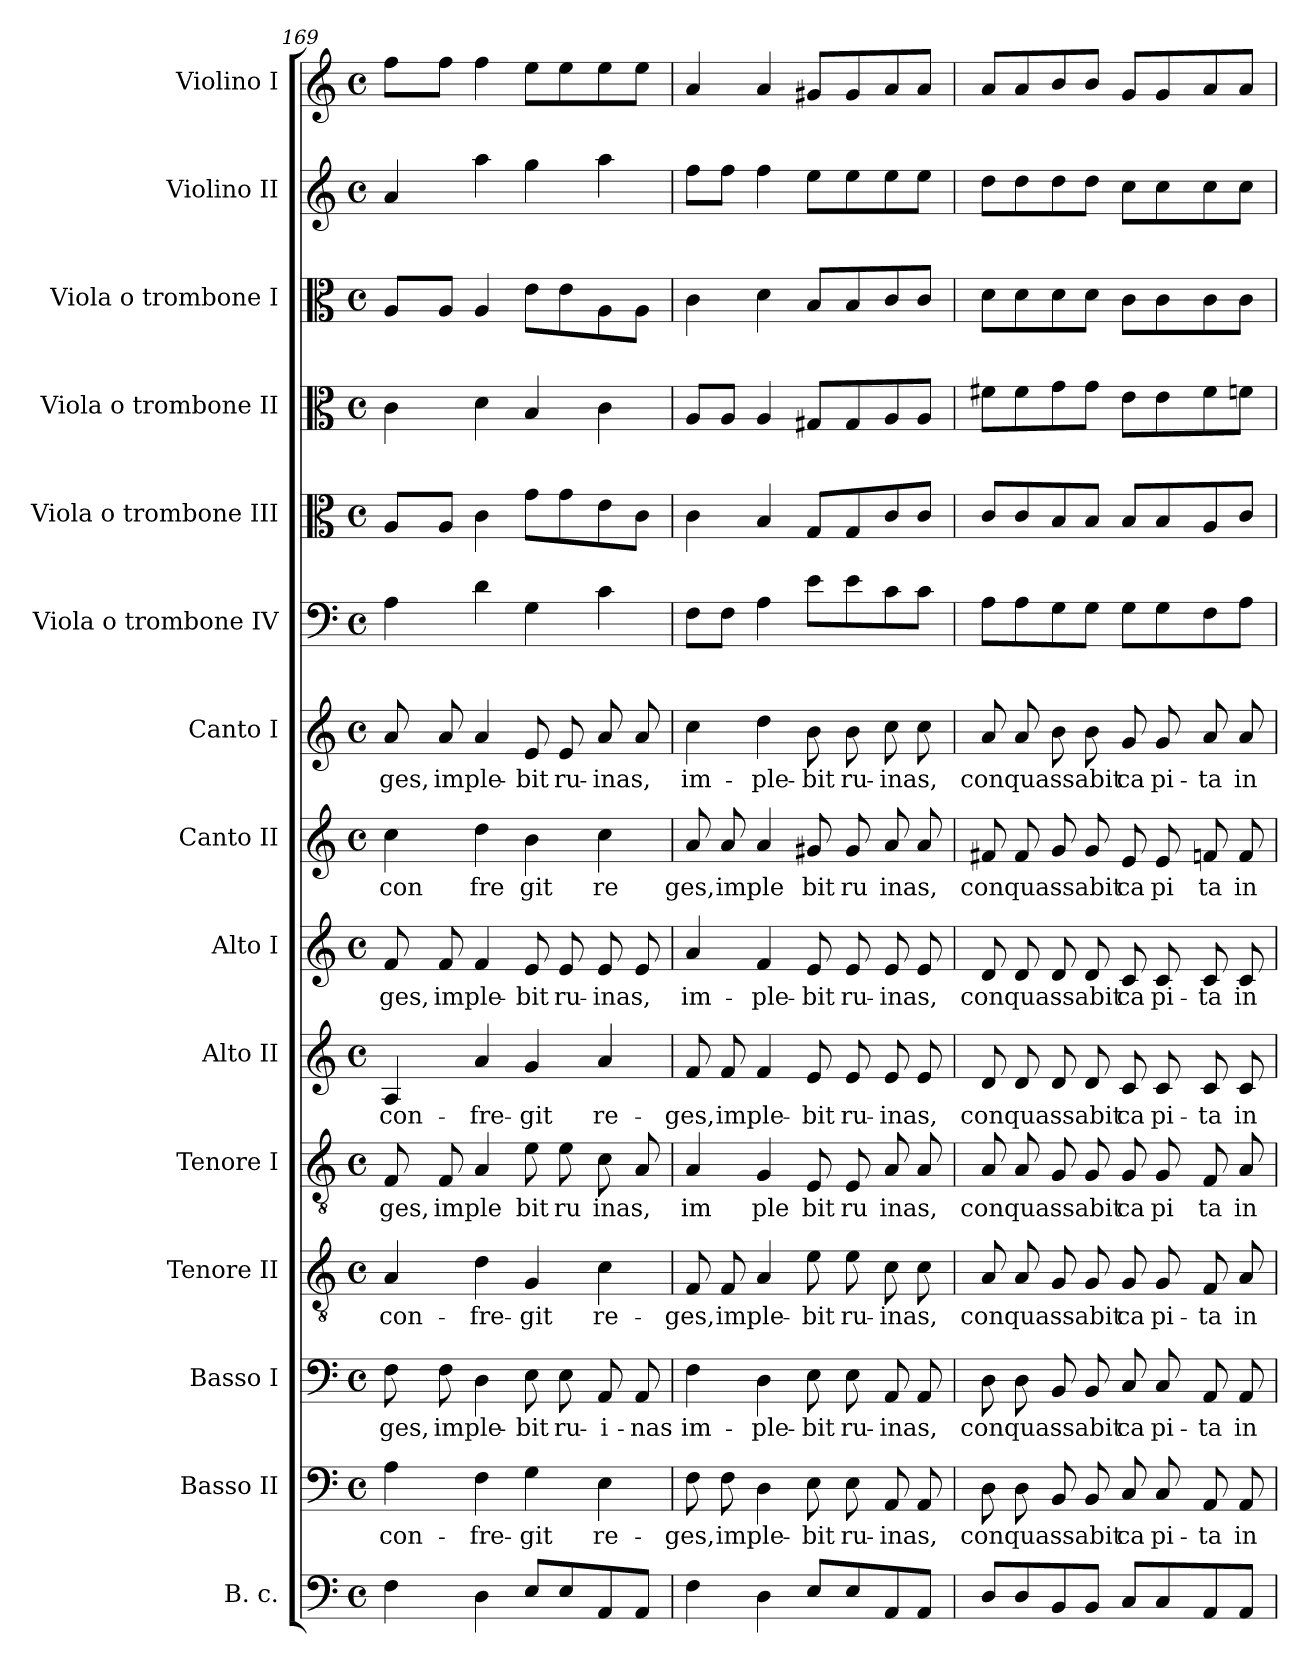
**kern	**kern	**text	**kern	**text	**kern	**text	**kern	**text	**kern	**text	**kern	**text	**kern	**text	**kern	**text	**kern	**kern	**kern	**kern	**kern	**kern
*part15	*part14	*part14	*part13	*part13	*part12	*part12	*part11	*part11	*part10	*part10	*part9	*part9	*part8	*part8	*part7	*part7	*part6	*part5	*part4	*part3	*part2	*part1
*staff15	*staff14	*staff14	*staff13	*staff13	*staff12	*staff12	*staff11	*staff11	*staff10	*staff10	*staff9	*staff9	*staff8	*staff8	*staff7	*staff7	*staff6	*staff5	*staff4	*staff3	*staff2	*staff1
*I"B. c.	*I"Basso II	*	*I"Basso I	*	*I"Tenore II	*	*I"Tenore I	*	*I"Alto II	*	*I"Alto I	*	*I"Canto II	*	*I"Canto I	*	*I"Viola o trombone IV	*I"Viola o trombone III	*I"Viola o trombone II	*I"Viola o trombone I	*I"Violino II	*I"Violino I
*	*	*	*	*	*	*	*	*	*	*	*	*	*	*	*	*	*I'Vla	*I'Vla	*I'Vla	*I'Vla	*I'Vln	*I'Vln
*clefF4	*clefF4	*	*clefF4	*	*clefGv2	*	*clefGv2	*	*clefG2	*	*clefG2	*	*clefG2	*	*clefG2	*	*clefF4	*clefC3	*clefC3	*clefC3	*clefG2	*clefG2
*k[]	*k[]	*	*k[]	*	*k[]	*	*k[]	*	*k[]	*	*k[]	*	*k[]	*	*k[]	*	*k[]	*k[]	*k[]	*k[]	*k[]	*k[]
*M4/4	*M4/4	*	*M4/4	*	*M4/4	*	*M4/4	*	*M4/4	*	*M4/4	*	*M4/4	*	*M4/4	*	*M4/4	*M4/4	*M4/4	*M4/4	*M4/4	*M4/4
*met(c)	*met(c)	*	*met(c)	*	*met(c)	*	*met(c)	*	*met(c)	*	*met(c)	*	*met(c)	*	*met(c)	*	*met(c)	*met(c)	*met(c)	*met(c)	*met(c)	*met(c)
=169	=169	=169	=169	=169	=169	=169	=169	=169	=169	=169	=169	=169	=169	=169	=169	=169	=169	=169	=169	=169	=169	=169
!	!	!LO:LY:b	!	!LO:LY:b	!	!LO:LY:b	!	!LO:LY:b	!	!LO:LY:b	!	!LO:LY:b	!	!LO:LY:b	!	!LO:LY:b	!	!	!	!	!	!
4F\	4A\	con-	8F\	-ges,	4A/	con-	8F/	ges,	4A/	-con-	8f/	-ges,	4cc\	con	8a/	-ges,	4A\	8A/L	4c\	8A/L	4a/	8ff\L
!	!	!	!	!LO:LY:b	!	!	!	!LO:LY:b	!	!	!	!LO:LY:b	!	!	!	!LO:LY:b	!	!	!	!	!	!
.	.	.	8F\	imple-	.	.	8F/	imple	.	.	8f/	imple-	.	.	8a/	imple-	.	8A/J	.	8A/J	.	8ff\J
!	!	!LO:LY:b	!	!	!	!LO:LY:b	!	!	!	!LO:LY:b	!	!	!	!LO:LY:b	!	!	!	!	!	!	!	!
4D\	4F\	-fre-	4D\	.	4d\	-fre-	4A/	.	4a/	-fre-	4f/	.	4dd\	fre	4a/	.	4d\	4c\	4d\	4A/	4aa\	4ff\
!	!	!LO:LY:b	!	!LO:LY:b	!	!LO:LY:b	!	!LO:LY:b	!	!LO:LY:b	!	!LO:LY:b	!	!LO:LY:b	!	!LO:LY:b	!	!	!	!	!	!
8E/L	4G\	-git	8E\	-bit	4G/	-git	8e\	bit	4g/	-git	8e/	-bit	4b\	git	8e/	-bit	4G\	8g\L	4B/	8e\L	4gg\	8ee\L
!	!	!	!	!LO:LY:b	!	!	!	!LO:LY:b	!	!	!	!LO:LY:b	!	!	!	!LO:LY:b	!	!	!	!	!	!
8E/	.	.	8E\	ru-	.	.	8e\	ru	.	.	8e/	ru-	.	.	8e/	ru-	.	8g\	.	8e\	.	8ee\
!	!	!LO:LY:b	!	!LO:LY:b	!	!LO:LY:b	!	!LO:LY:b	!	!LO:LY:b	!	!LO:LY:b	!	!LO:LY:b	!	!LO:LY:b	!	!	!	!	!	!
8AA/	4E\	re-	8AA/	-i-	4c\	re-	8c\	inas,	4a/	re-	8e/	-inas,	4cc\	re	8a/	-inas,	4c\	8e\	4c\	8A\	4aa\	8ee\
!	!	!	!	!LO:LY:b	!	!	!	!	!	!	!	!	!	!	!	!	!	!	!	!	!	!
8AA/J	.	.	8AA/	-nas	.	.	8A/	.	.	.	8e/	.	.	.	8a/	.	.	8c\J	.	8A\J	.	8ee\J
=170	=170	=170	=170	=170	=170	=170	=170	=170	=170	=170	=170	=170	=170	=170	=170	=170	=170	=170	=170	=170	=170	=170
!	!	!LO:LY:b	!	!LO:LY:b	!	!LO:LY:b	!	!LO:LY:b	!	!LO:LY:b	!	!LO:LY:b	!	!LO:LY:b	!	!LO:LY:b	!	!	!	!	!	!
4F\	8F\	-ges,	4F\	im-	8F/	-ges,	4A/	im	8f/	-ges,	4a/	im-	8a/	ges,	4cc\	im-	8F\L	4c\	8A/L	4c\	8ff\L	4a/
!	!	!LO:LY:b	!	!	!	!LO:LY:b	!	!	!	!LO:LY:b	!	!	!	!LO:LY:b	!	!	!	!	!	!	!	!
.	8F\	imple-	.	.	8F/	imple-	.	.	8f/	imple-	.	.	8a/	imple	.	.	8F\J	.	8A/J	.	8ff\J	.
!	!	!	!	!LO:LY:b	!	!	!	!LO:LY:b	!	!	!	!LO:LY:b	!	!	!	!LO:LY:b	!	!	!	!	!	!
4D\	4D\	.	4D\	-ple-	4A/	.	4G/	ple	4f/	.	4f/	-ple-	4a/	.	4dd\	-ple-	4A\	4B/	4A/	4d\	4ff\	4a/
!	!	!LO:LY:b	!	!LO:LY:b	!	!LO:LY:b	!	!LO:LY:b	!	!LO:LY:b	!	!LO:LY:b	!	!LO:LY:b	!	!LO:LY:b	!	!	!	!	!	!
8E/L	8E\	-bit	8E\	-bit	8e\	-bit	8E/	bit	8e/	-bit	8e/	-bit	8g#X/	bit	8b\	-bit	8e\L	8G/L	8G#X/L	8B/L	8ee\L	8g#X/L
!	!	!LO:LY:b	!	!LO:LY:b	!	!LO:LY:b	!	!LO:LY:b	!	!LO:LY:b	!	!LO:LY:b	!	!LO:LY:b	!	!LO:LY:b	!	!	!	!	!	!
8E/	8E\	ru-	8E\	ru-	8e\	ru-	8E/	ru	8e/	ru-	8e/	ru-	8g#/	ru	8b\	ru-	8e\	8G/	8G#/	8B/	8ee\	8g#/
!	!	!LO:LY:b	!	!LO:LY:b	!	!LO:LY:b	!	!LO:LY:b	!	!LO:LY:b	!	!LO:LY:b	!	!LO:LY:b	!	!LO:LY:b	!	!	!	!	!	!
8AA/	8AA/	-inas,	8AA/	-inas,	8c\	-inas,	8A/	inas,	8e/	-inas,	8e/	-inas,	8a/	inas,	8cc\	-inas,	8c\	8c/	8A/	8c/	8ee\	8a/
8AA/J	8AA/	.	8AA/	.	8c\	.	8A/	.	8e/	.	8e/	.	8a/	.	8cc\	.	8c\J	8c/J	8A/J	8c/J	8ee\J	8a/J
=171	=171	=171	=171	=171	=171	=171	=171	=171	=171	=171	=171	=171	=171	=171	=171	=171	=171	=171	=171	=171	=171	=171
!	!	!LO:LY:b	!	!LO:LY:b	!	!LO:LY:b	!	!LO:LY:b	!	!LO:LY:b	!	!LO:LY:b	!	!LO:LY:b	!	!LO:LY:b	!	!	!	!	!	!
8D/L	8D\	conquassabit	8D\	conquassabit	8A/	conquassabit	8A/	conquassabit	8d/	conquassabit	8d/	conquassabit	8f#X/	conquassabit	8a/	conquassabit	8A\L	8c/L	8f#X\L	8d\L	8dd\L	8a/L
8D/	8D\	.	8D\	.	8A/	.	8A/	.	8d/	.	8d/	.	8f#/	.	8a/	.	8A\	8c/	8f#\	8d\	8dd\	8a/
8BB/	8BB/	.	8BB/	.	8G/	.	8G/	.	8d/	.	8d/	.	8g/	.	8b\	.	8G\	8B/	8g\	8d\	8dd\	8b/
8BB/J	8BB/	.	8BB/	.	8G/	.	8G/	.	8d/	.	8d/	.	8g/	.	8b\	.	8G\J	8B/J	8g\J	8d\J	8dd\J	8b/J
!	!	!LO:LY:b	!	!LO:LY:b	!	!LO:LY:b	!	!LO:LY:b	!	!LO:LY:b	!	!LO:LY:b	!	!LO:LY:b	!	!LO:LY:b	!	!	!	!	!	!
8C/L	8C/	ca	8C/	ca	8G/	ca	8G/	ca	8c/	ca	8c/	ca	8e/	ca	8g/	ca	8G\L	8B/L	8e\L	8c\L	8cc\L	8g/L
!	!	!LO:LY:b	!	!LO:LY:b	!	!LO:LY:b	!	!LO:LY:b	!	!LO:LY:b	!	!LO:LY:b	!	!LO:LY:b	!	!LO:LY:b	!	!	!	!	!	!
8C/	8C/	pi-	8C/	pi-	8G/	pi-	8G/	pi	8c/	pi-	8c/	pi-	8e/	pi	8g/	pi-	8G\	8B/	8e\	8c\	8cc\	8g/
!	!	!LO:LY:b	!	!LO:LY:b	!	!LO:LY:b	!	!LO:LY:b	!	!LO:LY:b	!	!LO:LY:b	!	!LO:LY:b	!	!LO:LY:b	!	!	!	!	!	!
8AA/	8AA/	-ta	8AA/	-ta	8F/	-ta	8F/	ta	8c/	-ta	8c/	-ta	8fn/	ta	8a/	-ta	8F\	8A/	8f#\	8c\	8cc\	8a/
!	!	!LO:LY:b	!	!LO:LY:b	!	!LO:LY:b	!	!LO:LY:b	!	!LO:LY:b	!	!LO:LY:b	!	!LO:LY:b	!	!LO:LY:b	!	!	!	!	!	!
8AA/J	8AA/	in	8AA/	in	8A/	in	8A/	in	8c/	in	8c/	in	8f/	in	8a/	in	8A\J	8c/J	8fn\J	8c\J	8cc\J	8a/J
=	=	=	=	=	=	=	=	=	=	=	=	=	=	=	=	=	=	=	=	=	=	=
*-	*-	*-	*-	*-	*-	*-	*-	*-	*-	*-	*-	*-	*-	*-	*-	*-	*-	*-	*-	*-	*-	*-
